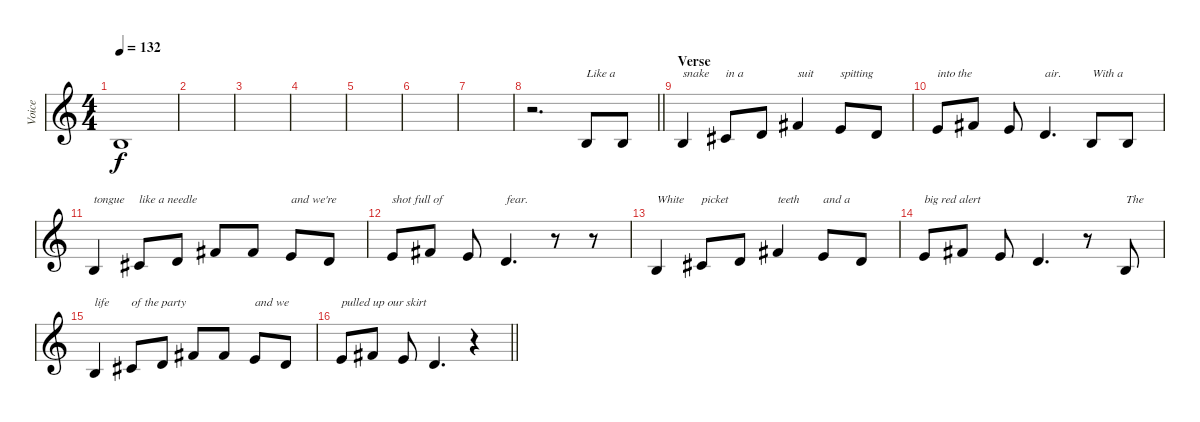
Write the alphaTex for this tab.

\track ("Voice" "Voice") {instrument altosax}
\staff {score}
\tuning (E4 B3 G3 D3 A2 E2) {hide}
\ts (4 4)
\tempo 132
\clef g2
\ks c
0.2{t}.1{dy f} |
|
|
|
|
|
|
\barLineRight lightlight
r.2{d} 0.2.8{txt "Like a "} 0.2.8 |
\section ("" "Verse")
0.2.4{txt "snake"} 2.2.8{txt "in a "} 3.2.8 2.1.4{txt "suit"} 0.1.8{txt "spitting"} 3.2.8 |
0.1.8{txt "into the"} 2.1.8 0.1.8 3.2.4{d txt "air."} 0.2.8{txt "With a "} 0.2.8 |
0.2.4{txt "tongue"} 2.2.8{txt "like a needle"} 3.2.8 2.1.8 2.1.8 0.1.8{txt "and we're"} 3.2.8 |
0.1.8{txt "shot full of"} 2.1.8 0.1.8 3.2.4{d txt "fear."} r.8 r.8 |
0.2.4{txt "White"} 2.2.8{txt "picket"} 3.2.8 2.1.4{txt "teeth"} 0.1.8{txt "and a"} 3.2.8 |
0.1.8{txt "big red alert"} 2.1.8 0.1.8 3.2.4{d} r.8 0.2.8{txt "The"} |
0.2.4{txt "life"} 2.2.8{txt "of the party"} 3.2.8 2.1.8 2.1.8 0.1.8{txt "and we"} 3.2.8 |
\barLineRight lightlight
0.1.8{txt "pulled up our skirt"} 2.1.8 0.1.8 3.2.4{d} r.4
